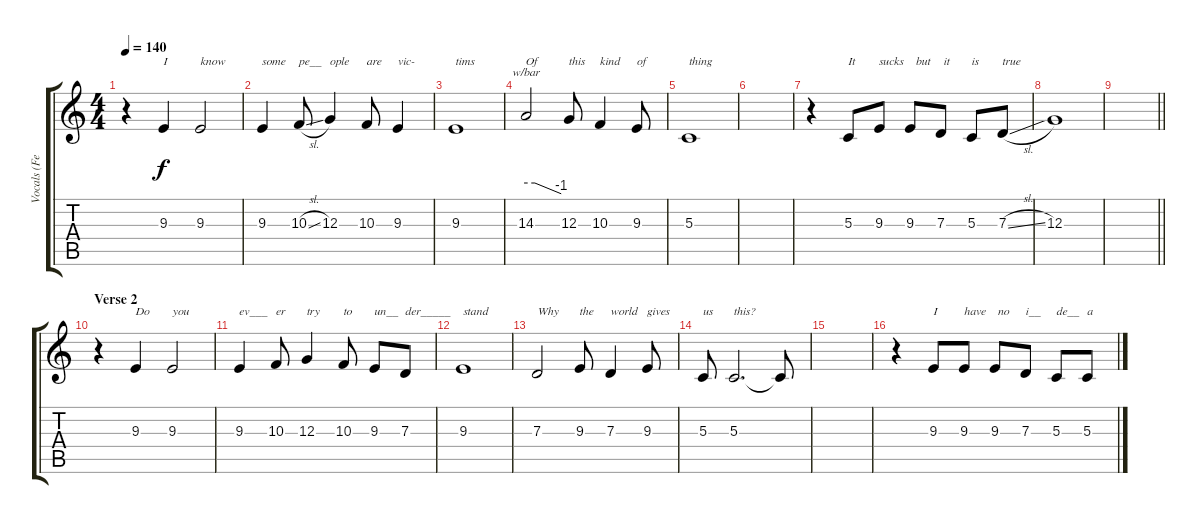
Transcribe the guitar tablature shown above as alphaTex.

\track ("Vocals (Felix Vaillancourt)" "Vocals (Fe") {instrument harmonica}
\staff {score tabs}
\tuning (E4 B3 G3 D3 A2 E2) {hide}
\ts (4 4)
\tempo 140
\clef g2
\ks c
r.4{dy f} 9.3.4{txt "I"} 9.3.2{txt "know"} |
9.3.4{txt "some"} 10.3{sl}.8{txt "pe__"} 12.3.4{txt "ople"} 10.3.8{txt "are"} 9.3.4{txt "vic-"} |
9.3.1{txt "tims"} |
14.3.2{tbe (custom default 0 0 15 0 60 -4) txt "Of"} 12.3.8{txt "this"} 10.3.4{txt "kind"} 9.3.8{txt "of"} |
5.3.1{txt "thing"} |
|
r.4 5.3.8{txt "It"} 9.3.8{txt "sucks"} 9.3.8{txt "  but"} 7.3.8{txt " it"} 5.3.8{txt "is"} 7.3{sl}.8{txt "true"} |
12.3.1 |
\barLineRight lightlight
|
\section ("" "Verse 2")
r.4 9.3.4{txt "Do"} 9.3.2{txt "you"} |
9.3.4{txt "ev___"} 10.3.8{txt "er"} 12.3.4{txt "try"} 10.3.8{txt "to"} 9.3.8{txt "un__"} 7.3.8{txt "der_____"} |
9.3.1{txt "stand"} |
7.3.2{txt "Why"} 9.3.8{txt "the"} 7.3.4{txt "world"} 9.3.8{txt "gives"} |
5.3.8{txt "us"} 5.3.2{d txt "this?"} 5.3{t}.8 |
|
r.4 9.3.8{txt "I"} 9.3.8{txt "have"} 9.3.8{txt " no"} 7.3.8{txt "i__"} 5.3.8{txt "de__"} 5.3{sl}.8{txt "a"}
